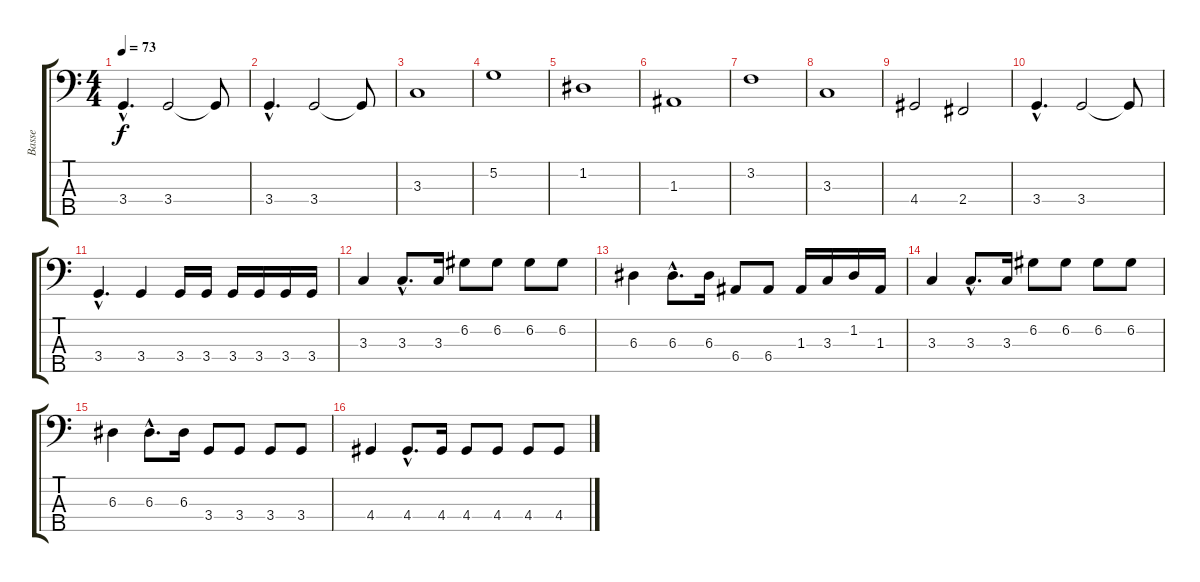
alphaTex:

\track ("Basse" "Basse") {instrument electricbassfinger}
\staff {score tabs}
\tuning (G2 D2 A1 E1 B0) {hide}
\ts (4 4)
\tempo 73
\clef f4
\ks c
3.4{hac}.4{d dy f} 3.4.2 3.4{t}.8 |
3.4{hac}.4{d} 3.4.2 3.4{t}.8 |
3.3.1 |
5.2.1 |
1.2.1 |
1.3.1 |
3.2.1 |
3.3.1 |
4.4.2 2.4.2 |
3.4{hac}.4{d} 3.4.2 3.4{t}.8 |
3.4{hac}.4{d} 3.4.4 3.4.16 3.4.16 3.4.16 3.4.16 3.4.16 3.4.16 |
3.3.4 3.3{hac}.8{d} 3.3.16 6.2.8 6.2.8 6.2.8 6.2.8 |
6.3.4 6.3{hac}.8{d} 6.3.16 6.4.8 6.4.8 1.3.16 3.3.16 1.2.16 1.3.16 |
3.3.4 3.3{hac}.8{d} 3.3.16 6.2.8 6.2.8 6.2.8 6.2.8 |
6.3.4 6.3{hac}.8{d} 6.3.16 3.4.8 3.4.8 3.4.8 3.4.8 |
4.4.4 4.4{hac}.8{d} 4.4.16 4.4.8 4.4.8 4.4.8 4.4.8
